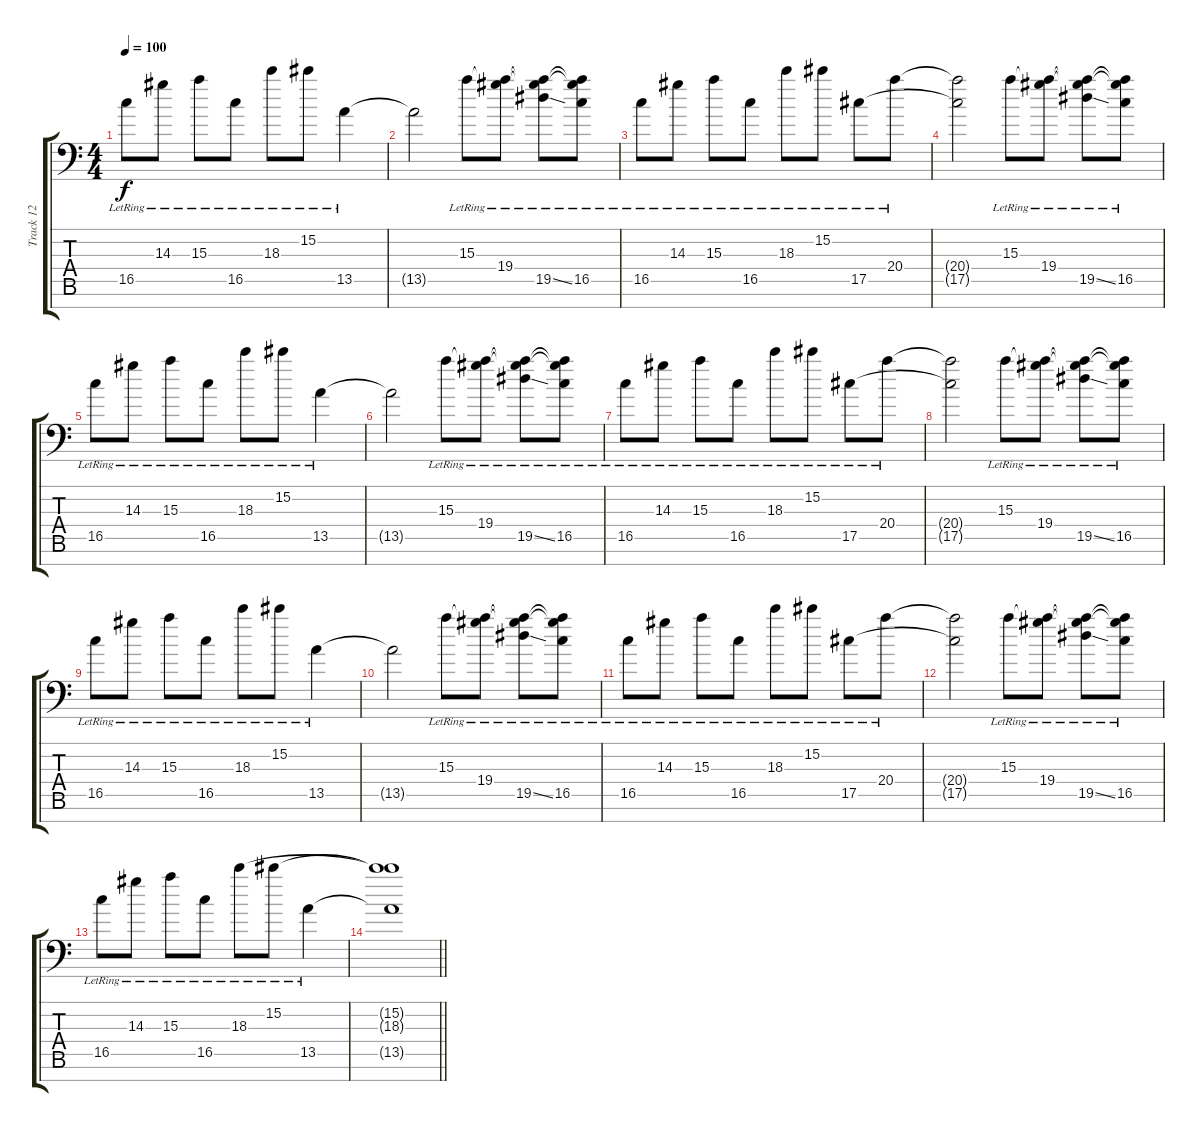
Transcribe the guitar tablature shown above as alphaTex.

\track ("Track 12" "Track 12") {instrument electricguitarjazz}
\staff {score tabs}
\tuning (Eb4 Bb3 Gb3 Db3 Ab2 Eb2 Ab1) {hide}
\ts (4 4)
\tempo 100
\clef f4
\ks c
16.5{lr}.8{dy f} 14.3{lr}.8 15.3{lr}.8 16.5{lr}.8 18.3{lr}.8 15.2{lr}.8 13.5{lr}.4 |
13.5{t}.2 15.3{lr}.8 (15.3{t} 19.4{lr}).8 (15.3{t} 19.4{t} 19.5{ss lr}).8 (15.3{t} 19.4{t} 16.5{lr}).8 |
16.5{lr}.8 14.3{lr}.8 15.3{lr}.8 16.5{lr}.8 18.3{lr}.8 15.2{lr}.8 17.5{lr}.8 20.4{lr}.8 |
(20.4{t} 17.5{t}).2 15.3{lr}.8 (15.3{t} 19.4{lr}).8 (15.3{t} 19.4{t} 19.5{ss lr}).8 (15.3{t} 19.4{t} 16.5{lr}).8 |
16.5{lr}.8{volume 10} 14.3{lr}.8 15.3{lr}.8 16.5{lr}.8 18.3{lr}.8 15.2{lr}.8 13.5{lr}.4 |
13.5{t}.2 15.3{lr}.8 (15.3{t} 19.4{lr}).8 (15.3{t} 19.4{t} 19.5{ss lr}).8 (15.3{t} 19.4{t} 16.5{lr}).8 |
16.5{lr}.8 14.3{lr}.8 15.3{lr}.8 16.5{lr}.8 18.3{lr}.8 15.2{lr}.8 17.5{lr}.8 20.4{lr}.8 |
(20.4{t} 17.5{t}).2 15.3{lr}.8 (15.3{t} 19.4{lr}).8 (15.3{t} 19.4{t} 19.5{ss lr}).8 (15.3{t} 19.4{t} 16.5{lr}).8 |
16.5{lr}.8 14.3{lr}.8 15.3{lr}.8 16.5{lr}.8 18.3{lr}.8 15.2{lr}.8 13.5{lr}.4 |
13.5{t}.2 15.3{lr}.8 (15.3{t} 19.4{lr}).8 (15.3{t} 19.4{t} 19.5{ss lr}).8 (15.3{t} 19.4{t} 16.5{lr}).8 |
16.5{lr}.8 14.3{lr}.8 15.3{lr}.8 16.5{lr}.8 18.3{lr}.8 15.2{lr}.8 17.5{lr}.8 20.4{lr}.8 |
(20.4{t} 17.5{t}).2 15.3{lr}.8 (15.3{t} 19.4{lr}).8 (15.3{t} 19.4{t} 19.5{ss lr}).8 (15.3{t} 19.4{t} 16.5{lr}).8 |
16.5{lr}.8 14.3{lr}.8 15.3{lr}.8 16.5{lr}.8 18.3{lr}.8 15.2{lr}.8 13.5{lr}.4 |
\barLineRight lightlight
(15.2{t} 18.3{t} 13.5{t}).1
